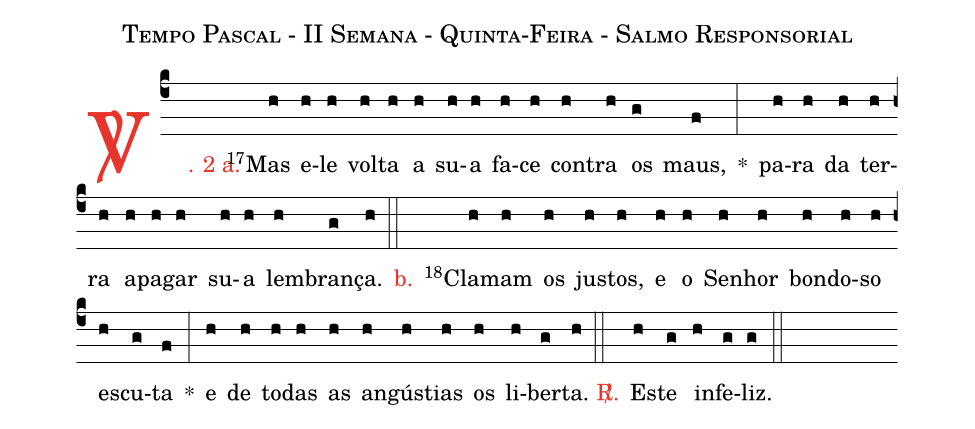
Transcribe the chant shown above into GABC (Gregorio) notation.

name: Tempo Pascal - II Semana - Quinta-Feira - Salmo Responsorial;
%%
(c4)

<c><sp>V/</sp>. 2 a.</c>() <v>\VSup{17}</v>Mas(h) e(h)le(h) vol(h)ta(h) a(h) su(h)a(h) fa(h)ce(h) con(h)tra(h) os(g) maus,(f) *(:)
pa(h)ra(h) da(h) ter(h)ra(h) a(h)pa(h)gar(h) su(h)a(h) lem(h)bran(g)ça.(h)

(::)

<nlba><c>b.</c>() <v>\VSup{18}</v>Cla</nlba>(h)mam(h) os(h) jus(h)tos,(h) e(h) o(h) Se(h)nhor(h) bon(h)do(h)so(h) es(h)cu(g)ta(f) *(:)
e(h) de(h) to(h)das(h) as(h) an(h)gús(h)tias(h) os(h) li(h)ber(g)ta.(h)

(::)

<nlba><c><sp>R/</sp>.</c>() Es</nlba>(h)te(g) in(h)fe(g)liz.(g)

(::)
